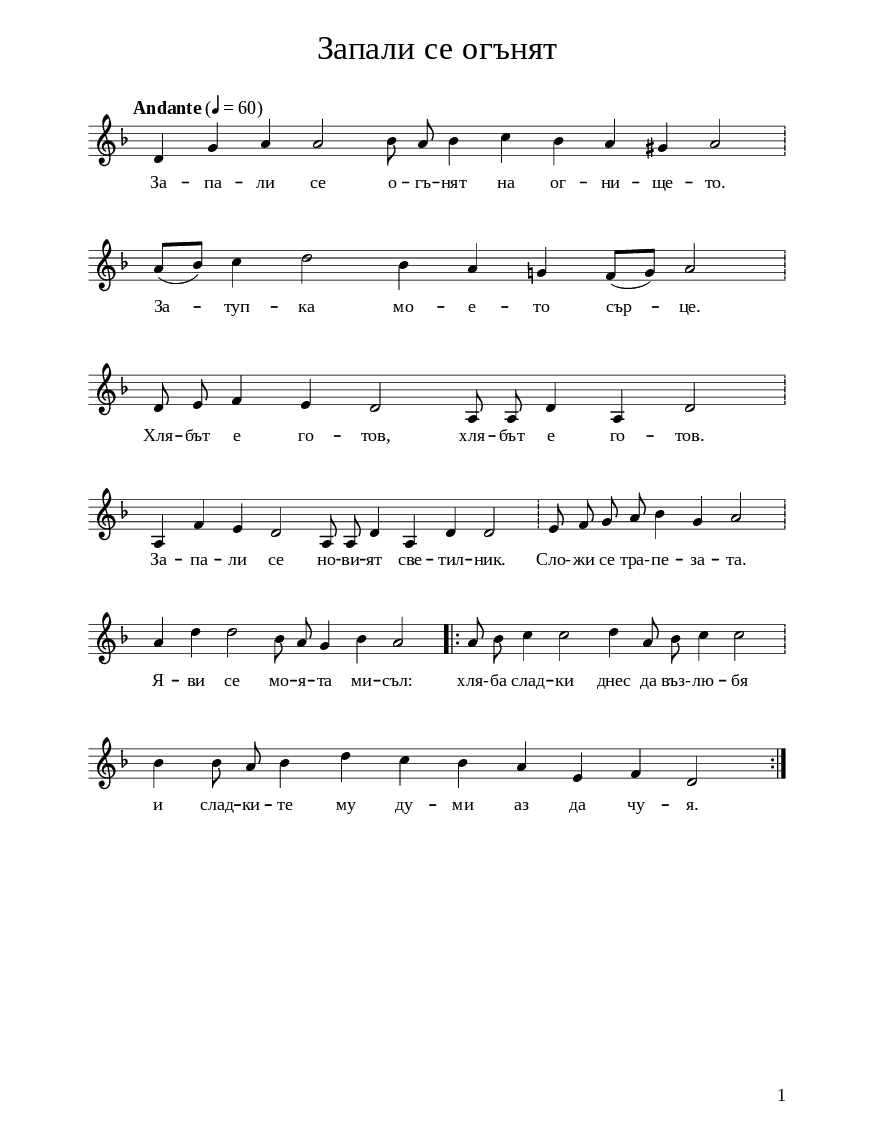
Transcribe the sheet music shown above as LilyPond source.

\version "2.24.2"

% include paper part and global functions
\include "include/globals.ily"

\bookpart {
  \label #'ref097
  \tocItem \markup "Запали се огънят"
  \include "include/bookpart-paper.ily"
  \score {
    \include "include/score-layout.ily"


    \new Voice \absolute  {
      \clef treble
      \key d \minor
      \tempoFunc "Andante" 4 "60"
      \omit Score.TimeSignature
      \cadenzaOn % allows custom bar lines
      \autoBeamOff

      d'4 g'4 a' a'2 bes'8 a' bes'4 c'' bes' a'4 gis' a'2 \bar"!" \break

      a'8 [( bes' )]  c''4 d''2  bes'4 a' g' f'8 [( g' )]  a'2 \bar"!" \break

      d'8 e' f'4 e' d'2 a8 a d'4 a d'2 \bar"!" \break

      a4  f'4 e' d'2 a8 a d'4 a d'4 d'2  \bar"!"

      e'8 f' g' a' bes'4 g' a'2 \bar"!" \break

      a'4 d''4 d''2 bes'8 a' g'4 bes'4 a'2

      \bar ".|:" a'8 bes' c''4 c''2 d''4 a'8 bes' c''4 c''2  \bar "!"\break

      bes'4  bes'8 a' bes'4 d''  c''4 bes' a' e' f'4 d'2 \bar ":|."
    }

    \addlyrics {
      За -- па --
      ли се о -- гъ -- нят на ог -- ни -- ще -- то.
      За -- туп -- ка мо -- е -- то сър -- це. Хля --
      бът е го -- тов, хля -- бът е го -- тов. За --
      па -- ли се но -- ви -- ят све -- тил -- ник.
      "Сло-" -- жи се "тра-" -- пе -- за -- та. Я -- ви се
      мо -- я -- та ми -- съл: "хля-" -- ба слад -- ки
      днес да "въз-" -- лю -- бя и слад -- ки -- те му
      ду -- ми аз да чу -- я.
    }

    \header {
      title = \titleFunc "Запали се огънят" "Zapali se ogănjat"
    }

    \midi{}

  } % score

} % bookpart
